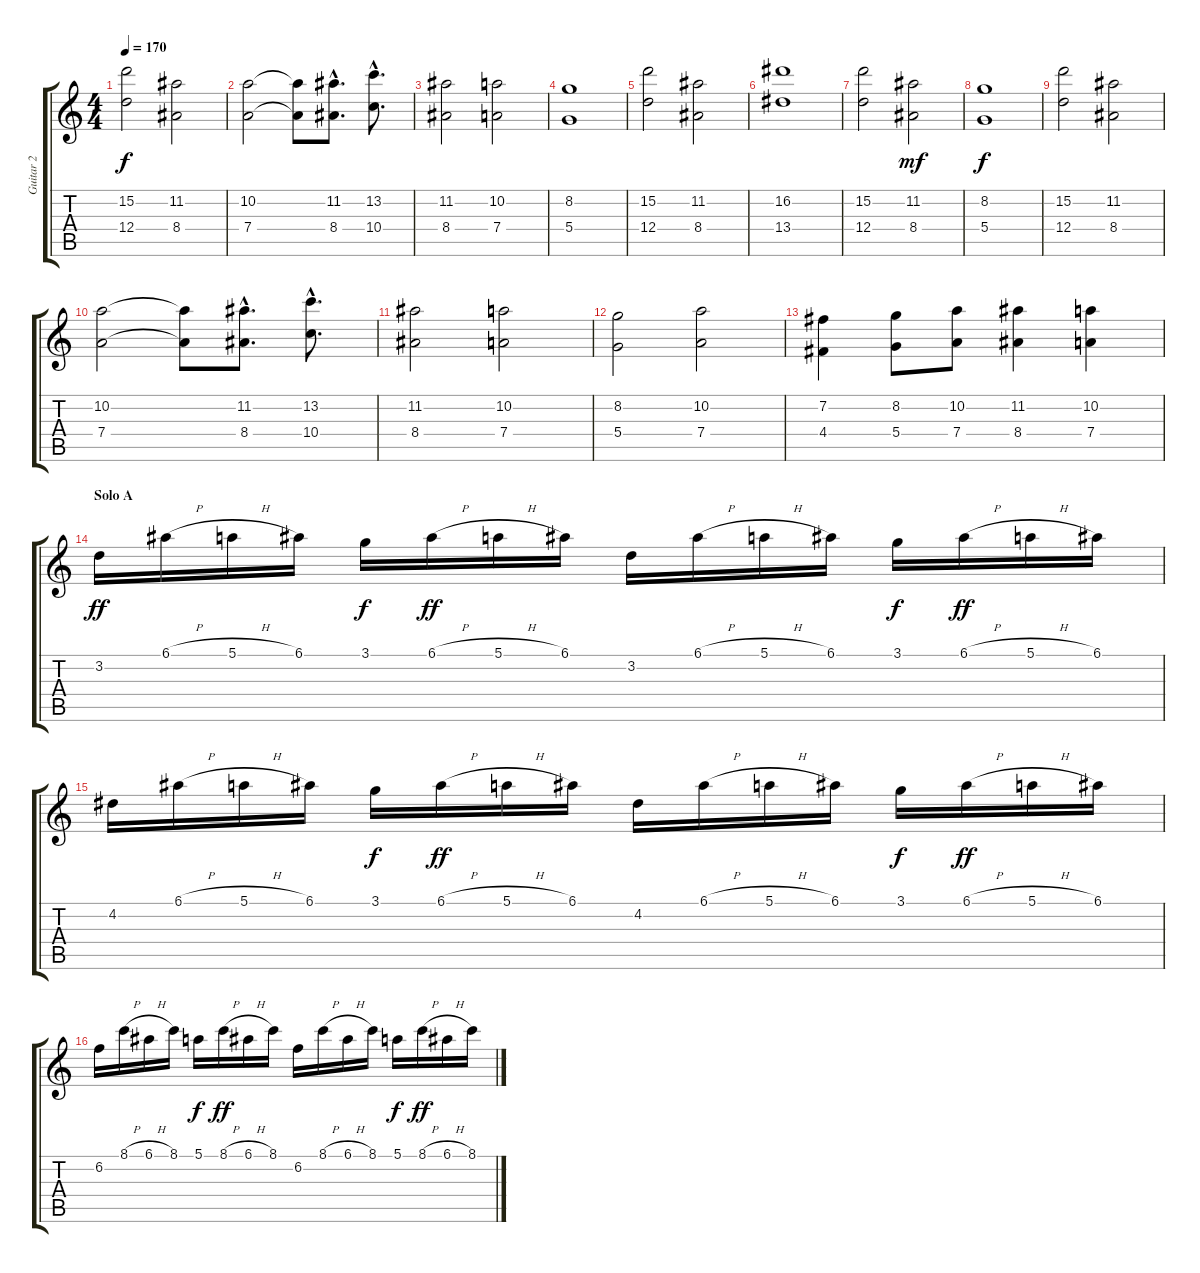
\track ("Guitar 2" "Guitar 2") {instrument distortionguitar}
\staff {score tabs}
\tuning (E4 B3 G3 D3 A2 E2) {hide}
\ts (4 4)
\tempo 170
\clef g2
\ks c
(15.2 12.4).2{dy f} (11.2 8.4).2 |
(10.2 7.4).2 (10.2{t} 7.4{t}).8 (11.2{hac} 8.4{hac}).8{d} (13.2{hac} 10.4{hac}).8{d} |
(11.2 8.4).2 (10.2 7.4).2 |
(8.2 5.4).1 |
(15.2 12.4).2 (11.2 8.4).2 |
(16.2 13.4).1 |
(15.2 12.4).2 (11.2 8.4).2{dy mf} |
(8.2 5.4).1{dy f} |
(15.2 12.4).2 (11.2 8.4).2 |
(10.2 7.4).2 (10.2{t} 7.4{t}).8 (11.2{hac} 8.4{hac}).8{d} (13.2{hac} 10.4{hac}).8{d} |
(11.2 8.4).2 (10.2 7.4).2 |
(8.2 5.4).2 (10.2 7.4).2 |
(7.2 4.4).4 (8.2 5.4).8 (10.2 7.4).8 (11.2 8.4).4 (10.2 7.4).4 |
\section ("" "Solo A")
3.2.16{dy ff volume 16} 6.1{h}.16 5.1{h}.16 6.1.16 3.1.16{dy f} 6.1{h}.16{dy ff} 5.1{h}.16 6.1.16 3.2.16 6.1{h}.16 5.1{h}.16 6.1.16 3.1.16{dy f} 6.1{h}.16{dy ff} 5.1{h}.16 6.1.16 |
4.2.16 6.1{h}.16 5.1{h}.16 6.1.16 3.1.16{dy f} 6.1{h}.16{dy ff} 5.1{h}.16 6.1.16 4.2.16 6.1{h}.16 5.1{h}.16 6.1.16 3.1.16{dy f} 6.1{h}.16{dy ff} 5.1{h}.16 6.1.16 |
6.2.16 8.1{h}.16 6.1{h}.16 8.1.16 5.1.16{dy f} 8.1{h}.16{dy ff} 6.1{h}.16 8.1.16 6.2.16 8.1{h}.16 6.1{h}.16 8.1.16 5.1.16{dy f} 8.1{h}.16{dy ff} 6.1{h}.16 8.1.16
